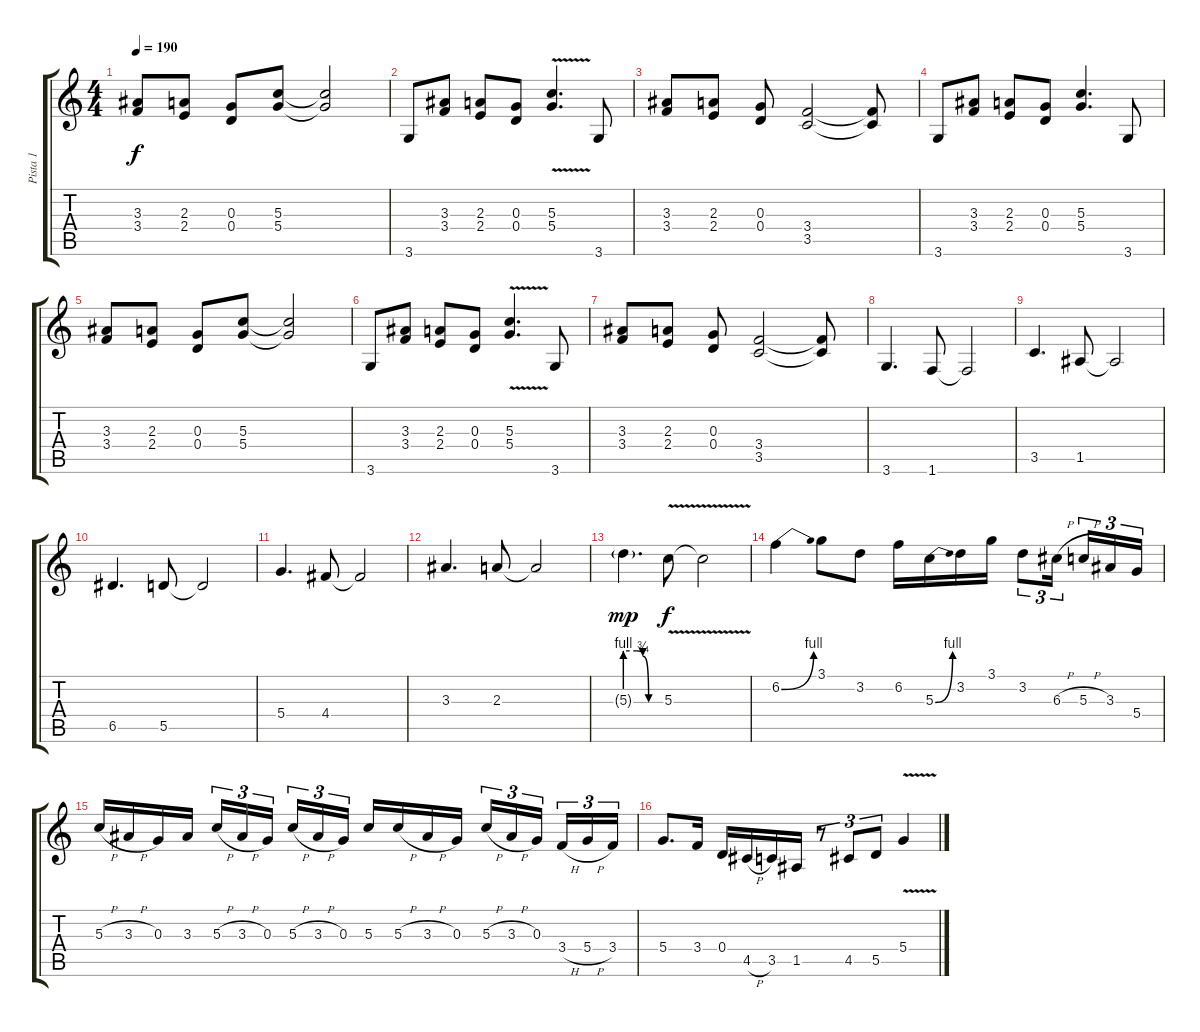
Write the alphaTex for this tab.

\track ("Pista 1" "Pista 1") {instrument overdrivenguitar}
\staff {score tabs}
\tuning (E4 B3 G3 D3 A2 E2) {hide}
\ts (4 4)
\tempo 190
\clef g2
\ks c
(3.3 3.4).8{dy f} (2.3 2.4).8 (0.3 0.4).8 (5.3 5.4).8 (5.3{t} 5.4{t}).2 |
3.6.8 (3.3 3.4).8 (2.3 2.4).8 (0.3 0.4).8 (5.3{v} 5.4{v}).4{d} 3.6.8 |
(3.3 3.4).8 (2.3 2.4).8 (0.3 0.4).8 (3.4 3.5).2 (3.4{t} 3.5{t}).8 |
3.6.8 (3.3 3.4).8 (2.3 2.4).8 (0.3 0.4).8 (5.3 5.4).4{d} 3.6.8 |
(3.3 3.4).8 (2.3 2.4).8 (0.3 0.4).8 (5.3 5.4).8 (5.3{t} 5.4{t}).2 |
3.6.8 (3.3 3.4).8 (2.3 2.4).8 (0.3 0.4).8 (5.3{v} 5.4{v}).4{d} 3.6.8 |
(3.3 3.4).8 (2.3 2.4).8 (0.3 0.4).8 (3.4 3.5).2 (3.4{t} 3.5{t}).8 |
3.6.4{d} 1.6.8 1.6{t}.2 |
3.5.4{d} 1.5.8 1.5{t}.2 |
6.5.4{d} 5.5.8 5.5{t}.2 |
5.4.4{d} 4.4.8 4.4{t}.2 |
3.3.4{d} 2.3.8 2.3{t}.2 |
5.3{be (custom 0 4 20 4 30 3 40 0 60 0) g}.4{d dy mp} 5.3{v}.8{dy f} 5.3{t}.2 |
6.2{be (bend 0 0 60 4)}.4 3.1.8 3.2.8 6.2.16 5.3{be (bend 0 0 60 4)}.16 3.2.16 3.1.16 3.2.8{tu (3 2)} 6.3{h}.16{tu (3 2) beam splitsecondary} 5.3{h}.16{tu (3 2)} 3.3.16{tu (3 2)} 5.4.16{tu (3 2)} |
5.3{h}.16 3.3{h}.16 0.3.16 3.3.16 5.3{h}.16{tu (3 2)} 3.3{h}.16{tu (3 2)} 0.3.16{tu (3 2) beam splitsecondary} 5.3{h}.16{tu (3 2)} 3.3{h}.16{tu (3 2)} 0.3.16{tu (3 2)} 5.3.16 5.3{h}.16 3.3{h}.16 0.3.16 5.3{h}.16{tu (3 2)} 3.3{h}.16{tu (3 2)} 0.3.16{tu (3 2) beam splitsecondary} 3.4{h}.16{tu (3 2)} 5.4{h}.16{tu (3 2)} 3.4.16{tu (3 2)} |
5.4.8{d} 3.4.16 0.4.16 4.5{h}.16 3.5.16 1.5.16 r.8{tu (3 2)} 4.5.8{tu (3 2)} 5.5.8{tu (3 2)} 5.4{v}.4
